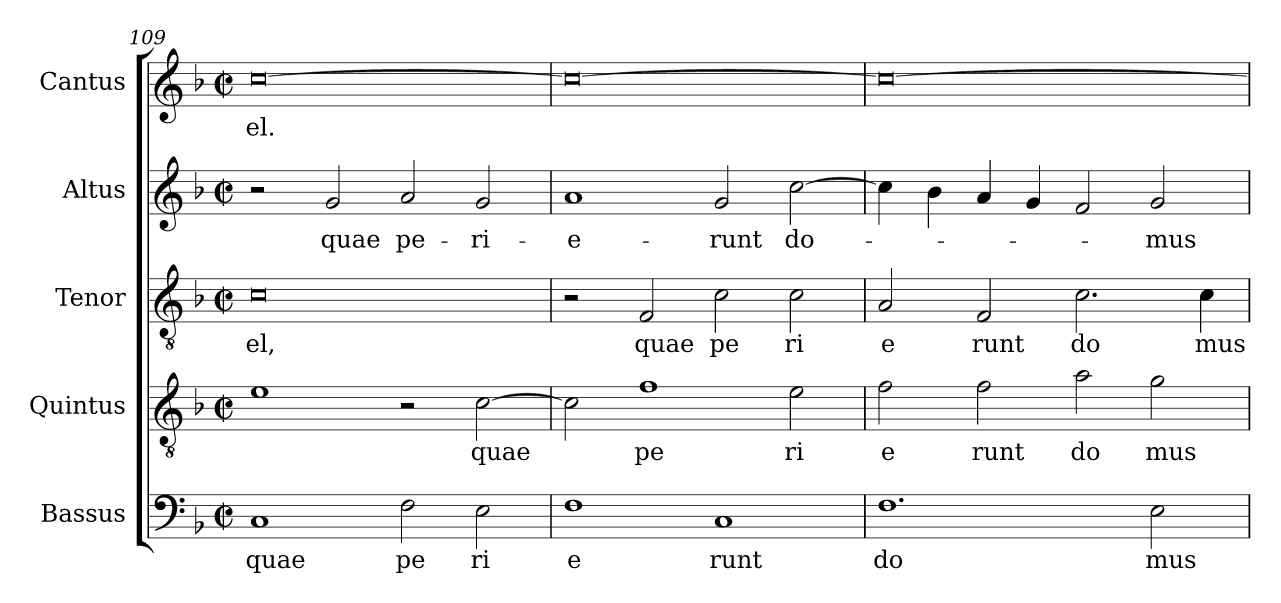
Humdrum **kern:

**kern	**text	**kern	**text	**kern	**text	**kern	**text	**kern	**text
*part5	*part5	*part4	*part4	*part3	*part3	*part2	*part2	*part1	*part1
*staff5	*staff5	*staff4	*staff4	*staff3	*staff3	*staff2	*staff2	*staff1	*staff1
*I"Bassus	*	*I"Quintus	*	*I"Tenor	*	*I"Altus	*	*I"Cantus	*
*clefF4	*	*clefGv2	*	*clefGv2	*	*clefG2	*	*clefG2	*
*k[b-]	*	*k[b-]	*	*k[b-]	*	*k[b-]	*	*k[b-]	*
*F:	*	*F:	*	*F:	*	*F:	*	*F:	*
*M2/2	*	*M2/2	*	*M2/2	*	*M2/2	*	*M2/2	*
*met(c|)	*	*met(c|)	*	*met(c|)	*	*met(c|)	*	*met(c|)	*
=109	=109	=109	=109	=109	=109	=109	=109	=109	=109
!	!LO:LY:b:cj	!	!	!	!LO:LY:b:cj	!	!	!	!LO:LY:b:cj
1C	quae	1e	.	0c	el,	2r	.	[>0cc	el.
!	!	!	!	!	!	!	!LO:LY:b:cj	!	!
.	.	.	.	.	.	2g/	quae	.	.
!	!LO:LY:b:cj	!	!	!	!	!	!LO:LY:b:cj	!	!
2F\	pe	2r	.	.	.	2a/	pe-	.	.
!	!LO:LY:b:cj	!	!LO:LY:b	!	!	!	!LO:LY:b:cj	!	!
2E\	ri	[>2c\	quae	.	.	2g/	-ri-	.	.
=110	=110	=110	=110	=110	=110	=110	=110	=110	=110
!	!LO:LY:b:cj	!	!	!	!	!	!LO:LY:b:cj	!	!
1F	e	2c\]	.	2r	.	1a	-e-	0cc_>	.
!	!	!	!LO:LY:b:cj	!	!LO:LY:b:cj	!	!	!	!
.	.	1f	pe	2F/	quae	.	.	.	.
!	!LO:LY:b:cj	!	!	!	!LO:LY:b:cj	!	!LO:LY:b:cj	!	!
1C	runt	.	.	2c\	pe	2g/	-runt	.	.
!	!	!	!LO:LY:b:cj	!	!LO:LY:b:cj	!	!LO:LY:b:cj	!	!
.	.	2e\	ri	2c\	ri	[>2cc\	do-	.	.
=111	=111	=111	=111	=111	=111	=111	=111	=111	=111
!	!LO:LY:b:cj	!	!LO:LY:b:cj	!	!LO:LY:b:cj	!	!	!	!
1.F	do	2f\	e	2A/	e	4cc\]	.	0cc_>	.
.	.	.	.	.	.	4b-\	.	.	.
!	!	!	!LO:LY:b:cj	!	!LO:LY:b:cj	!	!	!	!
.	.	2f\	runt	2F/	runt	4a/	.	.	.
.	.	.	.	.	.	4g/	.	.	.
!	!	!	!LO:LY:b:cj	!	!LO:LY:b:cj	!	!	!	!
.	.	2a\	do	2.c\	do	2f/	.	.	.
!	!LO:LY:b:cj	!	!LO:LY:b:cj	!	!	!	!LO:LY:b:cj	!	!
2E\	mus	2g\	mus	.	.	2g/	-mus	.	.
!	!	!	!	!	!LO:LY:b:cj	!	!	!	!
.	.	.	.	4c\	mus	.	.	.	.
=	=	=	=	=	=	=	=	=	=
*-	*-	*-	*-	*-	*-	*-	*-	*-	*-
